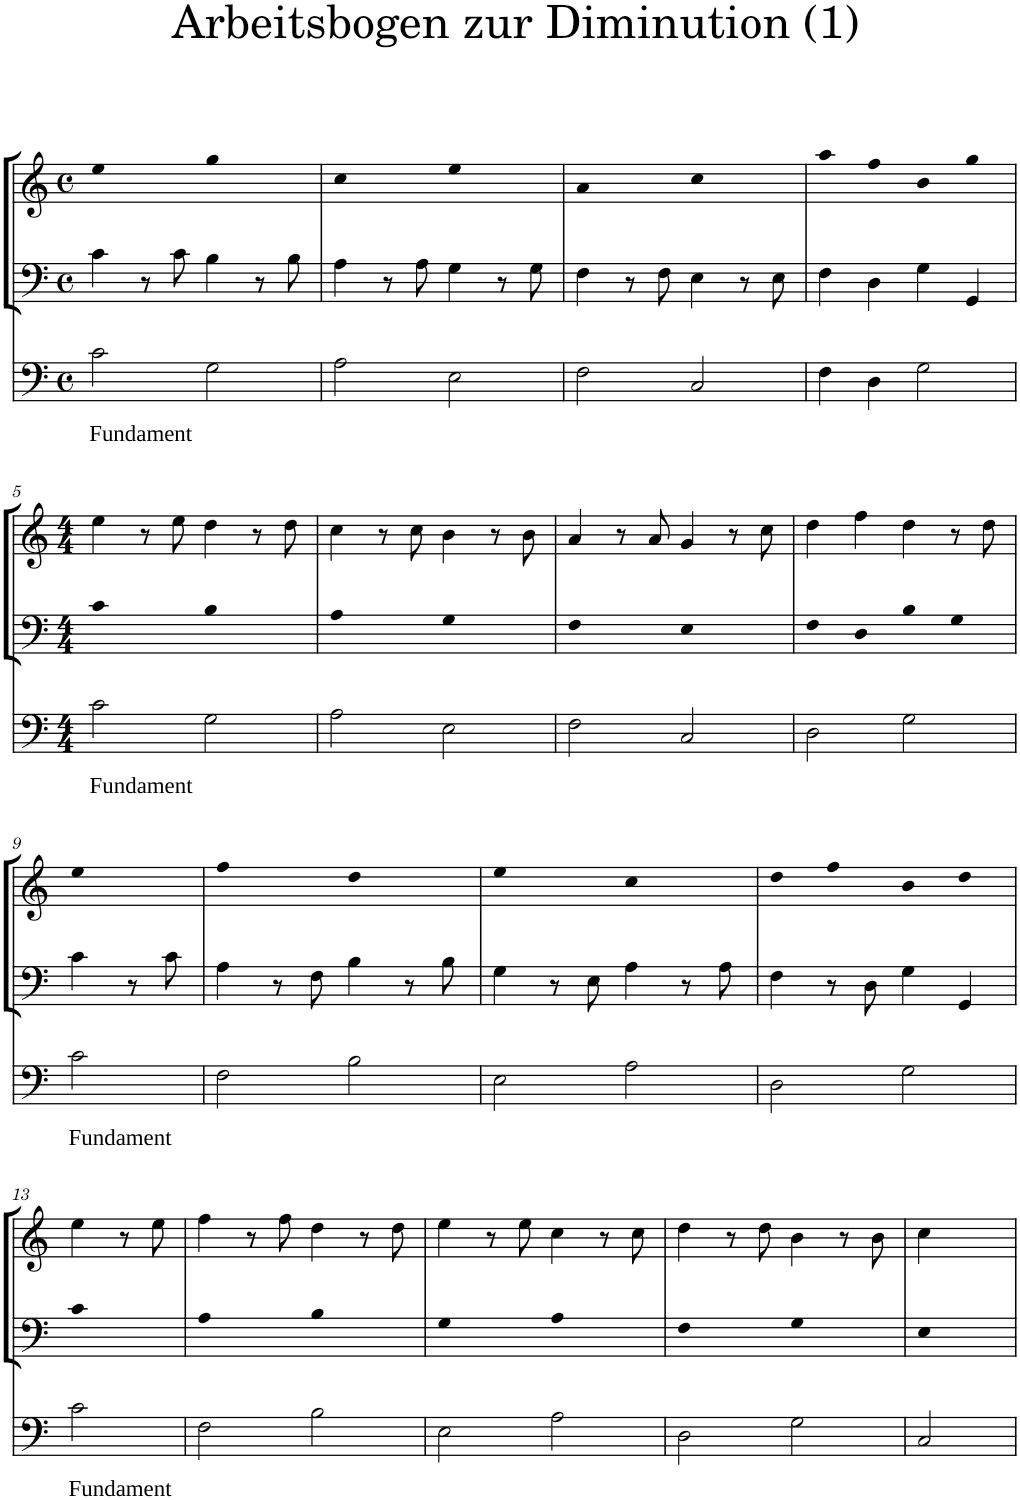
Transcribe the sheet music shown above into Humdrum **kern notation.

**kern	**kern	**kern
*part3	*part2	*part1
*staff3	*staff2	*staff1
*I"Midi_2	*I"Midi_2	*I"Midi_2
*clefF4	*clefF4	*clefG2
*k[]	*k[]	*k[]
*M4/4	*M4/4	*M4/4
*met(c)	*met(c)	*met(c)
=1	=1	=1
!LO:TX:b:t=Fundament	!	!
2c\	4c\	4ee
.	8r	4ryy
.	8c\	.
2G\	4B\	4gg
.	8r	4ryy
.	8B\	.
=2	=2	=2
2A\	4A\	4cc
.	8r	4ryy
.	8A\	.
2E\	4G\	4ee
.	8r	4ryy
.	8G\	.
=3	=3	=3
2F\	4F\	4a
.	8r	4ryy
.	8F\	.
2C/	4E\	4cc
.	8r	4ryy
.	8E\	.
=4	=4	=4
4F\	4F\	4aa
4D\	4D\	4ff
2G\	4G\	4b
.	4GG/	4gg
!!LO:LB:g=z
=5	=5	=5
*M4/4	*M4/4	*M4/4
!LO:TX:b:t=Fundament	!	!
2c\	4c	4ee\
.	4ryy	8r
.	.	8ee\
2G\	4B	4dd\
.	4ryy	8r
.	.	8dd\
=6	=6	=6
2A\	4A	4cc\
.	4ryy	8r
.	.	8cc\
2E\	4G	4b\
.	4ryy	8r
.	.	8b\
=7	=7	=7
2F\	4F	4a/
.	4ryy	8r
.	.	8a/
2C/	4E	4g/
.	4ryy	8r
.	.	8cc\
=8	=8	=8
2D\	4F	4dd\
.	4D	4ff\
2G\	4B	4dd\
.	4G	8r
.	.	8dd\
!!LO:LB:g=z
=9	=9	=9
!LO:TX:b:t=Fundament	!	!
2c\	4c\	4ee
.	8r	4ryy
.	8c\	.
=10	=10	=10
2F\	4A\	4ff
.	8r	4ryy
.	8F\	.
2B\	4B\	4dd
.	8r	4ryy
.	8B\	.
=11	=11	=11
2E\	4G\	4ee
.	8r	4ryy
.	8E\	.
2A\	4A\	4cc
.	8r	4ryy
.	8A\	.
=12	=12	=12
2D\	4F\	4dd
.	8r	4ff
.	8D\	.
2G\	4G\	4b
.	4GG/	4dd
!!LO:LB:g=z
=13	=13	=13
!LO:TX:b:t=Fundament	!	!
2c\	4c	4ee\
.	4ryy	8r
.	.	8ee\
=14	=14	=14
2F\	4A	4ff\
.	4ryy	8r
.	.	8ff\
2B\	4B	4dd\
.	4ryy	8r
.	.	8dd\
=15	=15	=15
2E\	4G	4ee\
.	4ryy	8r
.	.	8ee\
2A\	4A	4cc\
.	4ryy	8r
.	.	8cc\
=16	=16	=16
2D\	4F	4dd\
.	4ryy	8r
.	.	8dd\
2G\	4G	4b\
.	4ryy	8r
.	.	8b\
=17	=17	=17
2C/	4E	4cc\
.	4ryy	4ryy
=	=	=
*-	*-	*-
